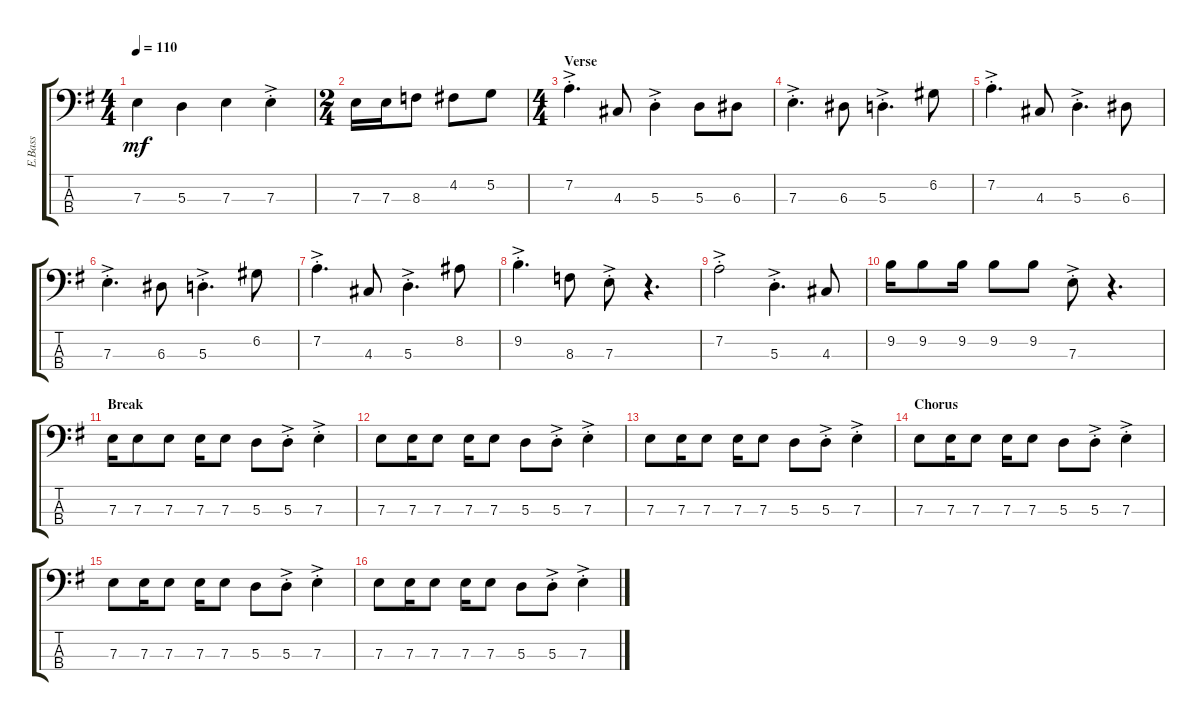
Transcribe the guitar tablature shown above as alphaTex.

\track ("E.Bass" "E.Bass") {instrument electricbassfinger}
\staff {score tabs}
\tuning (G2 D2 A1 E1) {hide}
\ts (4 4)
\tempo 110
\clef f4
\ks g
7.3.4{dy mf} 5.3.4 7.3.4 7.3{ac st}.4 |
\ts (2 4)
7.3.16 7.3.16 8.3.8 4.2.8 5.2.8 |
\ts (4 4)
\section ("" "Verse")
7.2{ac st}.4{d} 4.3.8 5.3{ac st}.4 5.3.8 6.3.8 |
7.3{ac st}.4{d} 6.3.8 5.3{ac st}.4{d} 6.2.8 |
7.2{ac st}.4{d} 4.3.8 5.3{ac st}.4{d} 6.3.8 |
7.3{ac st}.4{d} 6.3.8 5.3{ac st}.4{d} 6.2.8 |
7.2{ac st}.4{d} 4.3.8 5.3{ac st}.4{d} 8.2.8 |
9.2{ac st}.4{d} 8.3.8 7.3{ac st}.8 r.4{d} |
7.2{ac st}.2 5.3{ac st}.4{d} 4.3.8 |
9.2.16 9.2.8 9.2.16 9.2.8 9.2.8 7.3{ac st}.8 r.4{d} |
\section ("" "Break")
7.3.16 7.3.8 7.3.8 7.3.16 7.3.8 5.3.8 5.3{ac st}.8 7.3{ac st}.4 |
7.3.8 7.3.16 7.3.8 7.3.16 7.3.8 5.3.8 5.3{ac st}.8 7.3{ac st}.4 |
7.3.8 7.3.16 7.3.8 7.3.16 7.3.8 5.3.8 5.3{ac st}.8 7.3{ac st}.4 |
\section ("" "Chorus")
7.3.8 7.3.16 7.3.8 7.3.16 7.3.8 5.3.8 5.3{ac st}.8 7.3{ac st}.4 |
7.3.8 7.3.16 7.3.8 7.3.16 7.3.8 5.3.8 5.3{ac st}.8 7.3{ac st}.4 |
7.3.8 7.3.16 7.3.8 7.3.16 7.3.8 5.3.8 5.3{ac st}.8 7.3{ac st}.4
